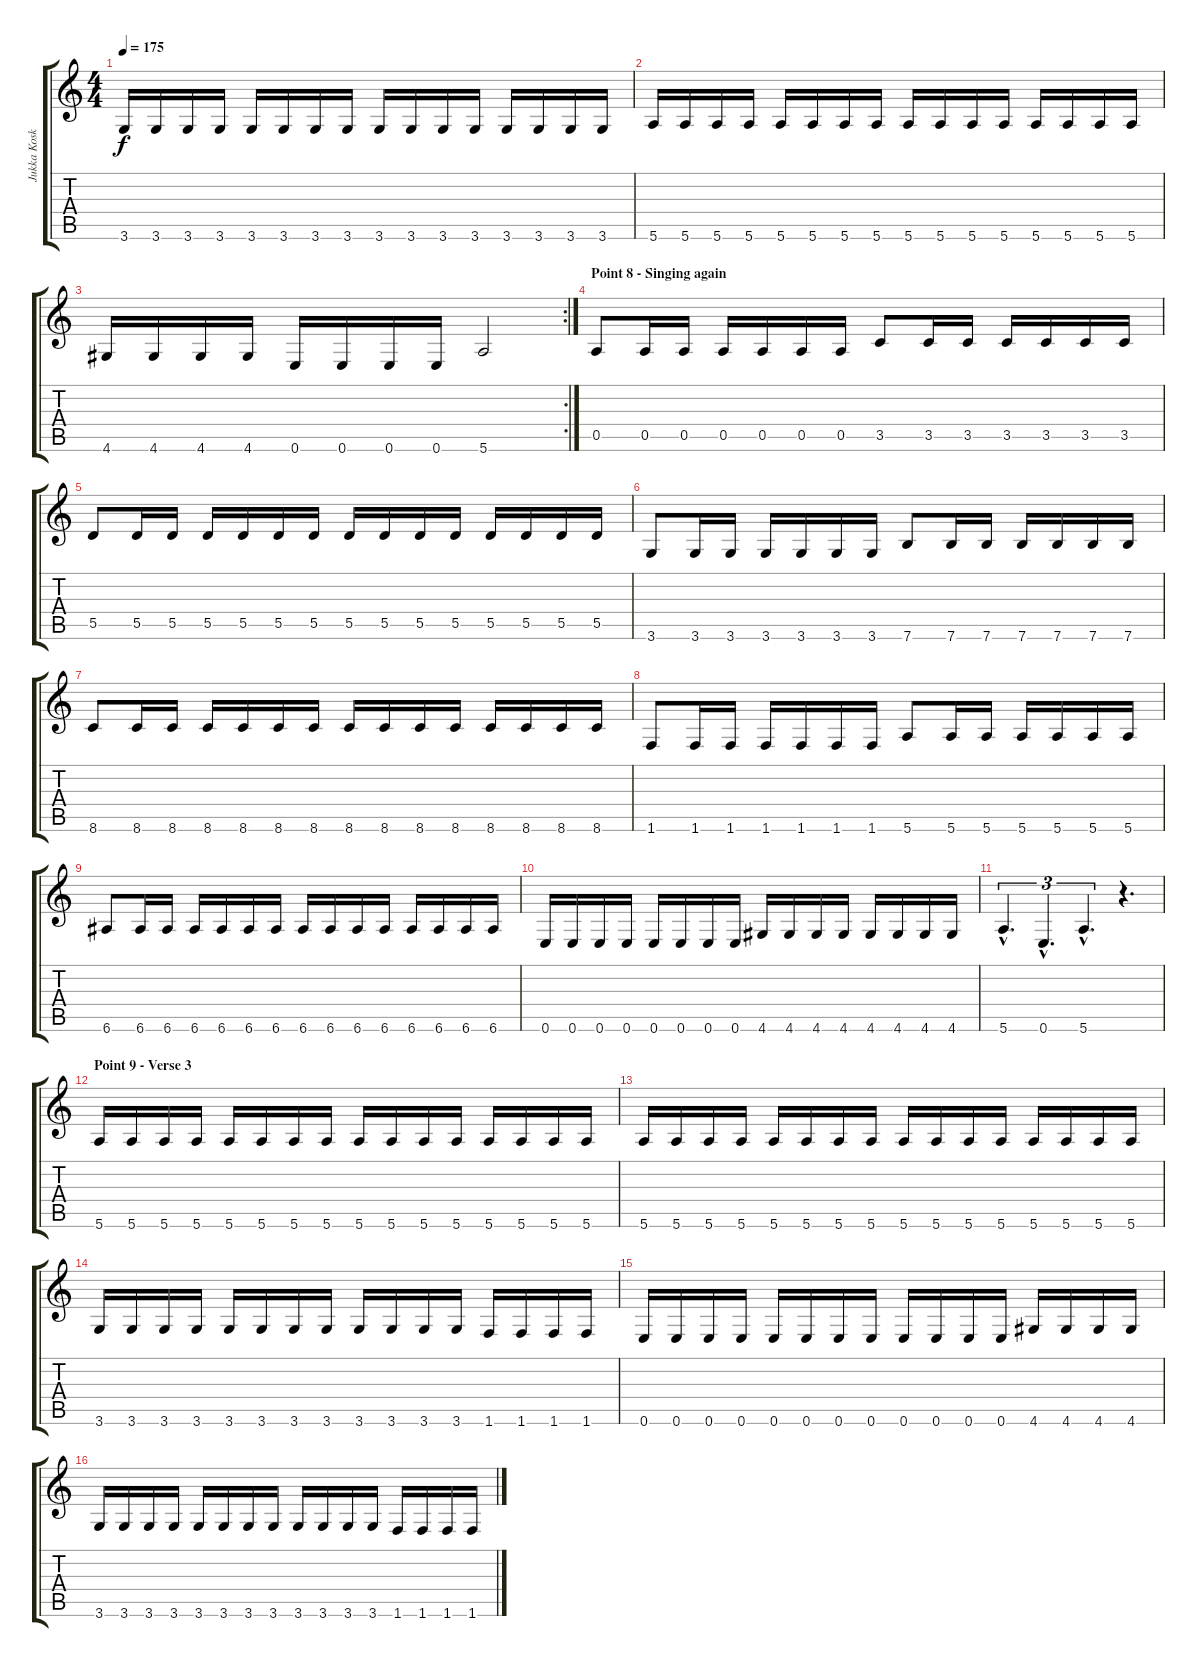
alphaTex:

\track ("Jukka Koskinen" "Jukka Kosk") {instrument electricbasspick}
\staff {score tabs}
\tuning (E4 B3 G3 D3 A2 E2) {hide}
\ts (4 4)
\tempo 175
\clef g2
\ks c
3.6.16{dy f} 3.6.16 3.6.16 3.6.16 3.6.16 3.6.16 3.6.16 3.6.16 3.6.16 3.6.16 3.6.16 3.6.16 3.6.16 3.6.16 3.6.16 3.6.16 |
5.6.16 5.6.16 5.6.16 5.6.16 5.6.16 5.6.16 5.6.16 5.6.16 5.6.16 5.6.16 5.6.16 5.6.16 5.6.16 5.6.16 5.6.16 5.6.16 |
\rc 2
4.6.16 4.6.16 4.6.16 4.6.16 0.6.16 0.6.16 0.6.16 0.6.16 5.6.2 |
\section ("" "Point 8 - Singing again")
0.5.8 0.5.16 0.5.16 0.5.16 0.5.16 0.5.16 0.5.16 3.5.8 3.5.16 3.5.16 3.5.16 3.5.16 3.5.16 3.5.16 |
5.5.8 5.5.16 5.5.16 5.5.16 5.5.16 5.5.16 5.5.16 5.5.16 5.5.16 5.5.16 5.5.16 5.5.16 5.5.16 5.5.16 5.5.16 |
3.6.8 3.6.16 3.6.16 3.6.16 3.6.16 3.6.16 3.6.16 7.6.8 7.6.16 7.6.16 7.6.16 7.6.16 7.6.16 7.6.16 |
8.6.8 8.6.16 8.6.16 8.6.16 8.6.16 8.6.16 8.6.16 8.6.16 8.6.16 8.6.16 8.6.16 8.6.16 8.6.16 8.6.16 8.6.16 |
1.6.8 1.6.16 1.6.16 1.6.16 1.6.16 1.6.16 1.6.16 5.6.8 5.6.16 5.6.16 5.6.16 5.6.16 5.6.16 5.6.16 |
6.6.8 6.6.16 6.6.16 6.6.16 6.6.16 6.6.16 6.6.16 6.6.16 6.6.16 6.6.16 6.6.16 6.6.16 6.6.16 6.6.16 6.6.16 |
0.6.16 0.6.16 0.6.16 0.6.16 0.6.16 0.6.16 0.6.16 0.6.16 4.6.16 4.6.16 4.6.16 4.6.16 4.6.16 4.6.16 4.6.16 4.6.16 |
5.6{hac}.4{d tu (3 2)} 0.6{hac}.4{d tu (3 2)} 5.6{hac}.4{d tu (3 2)} r.4{d tu (3 2)} |
\section ("" "Point 9 - Verse 3")
5.6.16 5.6.16 5.6.16 5.6.16 5.6.16 5.6.16 5.6.16 5.6.16 5.6.16 5.6.16 5.6.16 5.6.16 5.6.16 5.6.16 5.6.16 5.6.16 |
5.6.16 5.6.16 5.6.16 5.6.16 5.6.16 5.6.16 5.6.16 5.6.16 5.6.16 5.6.16 5.6.16 5.6.16 5.6.16 5.6.16 5.6.16 5.6.16 |
3.6.16 3.6.16 3.6.16 3.6.16 3.6.16 3.6.16 3.6.16 3.6.16 3.6.16 3.6.16 3.6.16 3.6.16 1.6.16 1.6.16 1.6.16 1.6.16 |
0.6.16 0.6.16 0.6.16 0.6.16 0.6.16 0.6.16 0.6.16 0.6.16 0.6.16 0.6.16 0.6.16 0.6.16 4.6.16 4.6.16 4.6.16 4.6.16 |
3.6.16 3.6.16 3.6.16 3.6.16 3.6.16 3.6.16 3.6.16 3.6.16 3.6.16 3.6.16 3.6.16 3.6.16 1.6.16 1.6.16 1.6.16 1.6.16
